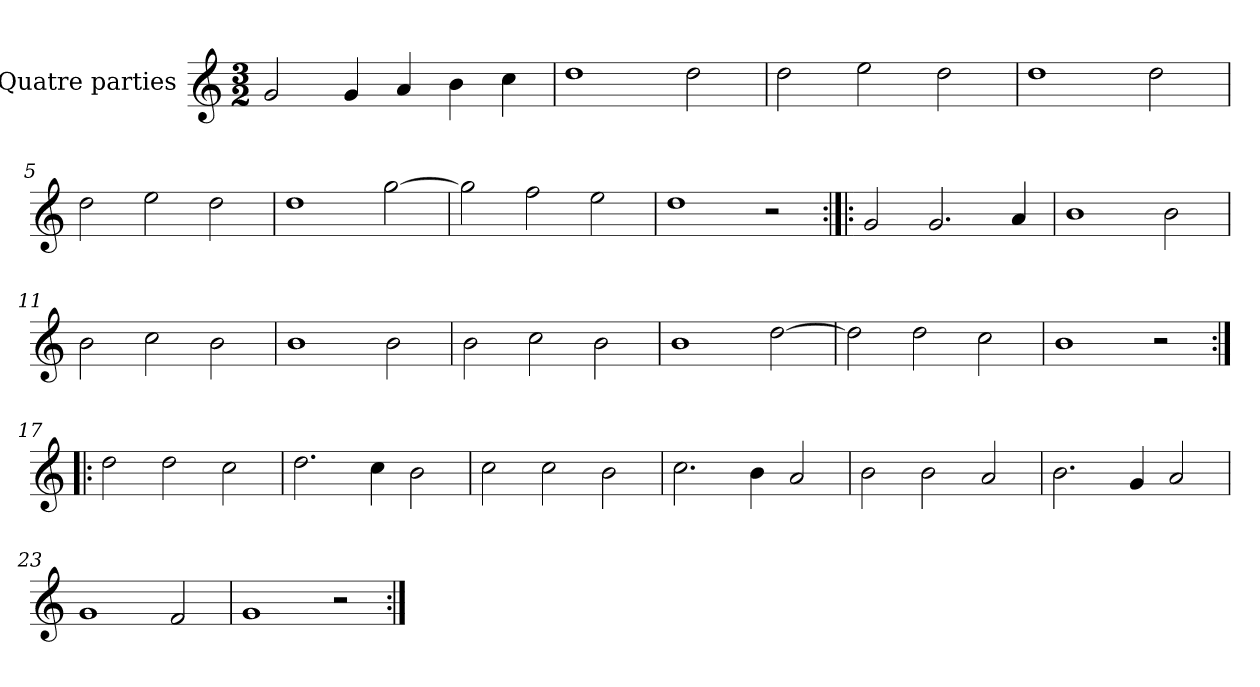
**kern
*part1
*staff1
*I"Quatre parties
*clefG2
*k[]
*M3/2
*MM180
=1
2g/
4g/
4a/
4b\
4cc\
=2
1dd
2dd\
=3
2dd\
2ee\
2dd\
=4
1dd
2dd\
=5
2dd\
2ee\
2dd\
=6
1dd
[2gg\
=7
2gg\]
2ff\
2ee\
=8
1dd
2r
=9:|!|:
2g/
2.g/
4a/
=10
1b
2b\
=11
2b\
2cc\
2b\
=12
1b
2b\
=13
2b\
2cc\
2b\
=14
1b
[2dd\
=15
2dd\]
2dd\
2cc\
=16
1b
2r
=17:|!|:
2dd\
2dd\
2cc\
=18
2.dd\
4cc\
2b\
=19
2cc\
2cc\
2b\
=20
2.cc\
4b\
2a/
=21
2b\
2b\
2a/
=22
2.b\
4g/
2a/
=23
1g
2f/
=24
1g
2r
=:|!
*-
